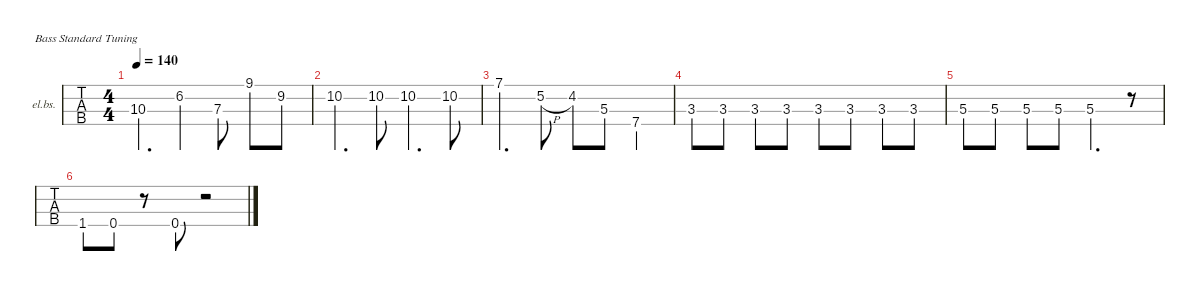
\defaultSystemsLayout 4
\hideDynamics
\bracketExtendMode nobrackets
\firstSystemTrackNameOrientation horizontal
\track ("Bass" "el.bs.") {instrument electricbasspick}
\staff {tabs}
\tuning (G2 D2 A1 E1)
\ts (4 4)
\tempo 140
\clef f4
\ks c
10.3.4{d dy f} 6.2{acc #}.4 7.3.8 9.1.8 9.2.8 |
10.2.4{d} 10.2.8 10.2.4{d} 10.2.8 |
7.1.4{d} 5.2{h}.8 4.2{acc #}.8 5.3.8 7.4.4 |
3.3.8 3.3.8 3.3.8 3.3.8 3.3.8 3.3.8 3.3.8 3.3.8 |
5.3.8 5.3.8 5.3.8 5.3.8 5.3.4{d} r.8 |
1.4.8 0.4.8 r.8 0.4.8 r.2
